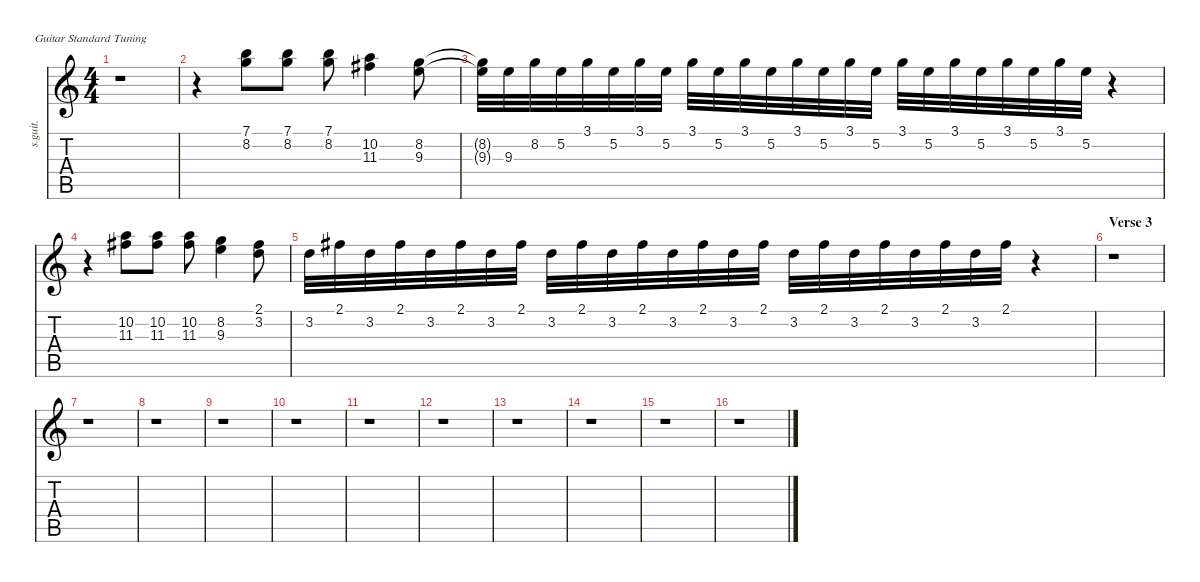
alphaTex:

\defaultSystemsLayout 4
\hideDynamics
\bracketExtendMode nobrackets
\track ("Steel Drums" "s.guit.") {instrument vibraphone}
\staff {score tabs}
\tuning (E4 B3 G3 D3 A2 E2)
\displaytranspose 12
\ts (4 4)
\tempo (120 hide)
\clef g2
\ks c
r.1{dy mf} |
r.4 (7.1 8.2).8 (8.2 7.1).8 (8.2 7.1).8 (11.3{acc #} 10.2).4 (9.3 8.2).8 |
(8.2{t} 9.3{t}).32 9.3.32 8.2.32 5.2.32 3.1.32 5.2.32 3.1.32 5.2.32 3.1.32 5.2.32 3.1.32 5.2.32 3.1.32 5.2.32 3.1.32 5.2.32 3.1.32 5.2.32 3.1.32 5.2.32 3.1.32 5.2.32 3.1.32 5.2.32 r.4 |
r.4 (10.2 11.3{acc #}).8 (10.2 11.3{acc #}).8 (10.2 11.3{acc #}).8 (8.2 9.3).4 (2.1{acc #} 3.2).8 |
3.2.32 2.1{acc #}.32 3.2.32 2.1{acc #}.32 3.2.32 2.1{acc #}.32 3.2.32 2.1{acc #}.32 3.2.32 2.1{acc #}.32 3.2.32 2.1{acc #}.32 3.2.32 2.1{acc #}.32 3.2.32 2.1{acc #}.32 3.2.32 2.1{acc #}.32 3.2.32 2.1{acc #}.32 3.2.32 2.1{acc #}.32 3.2.32 2.1{acc #}.32 r.4 |
\section ("" "Verse 3")
r.1 |
r.1 |
r.1 |
r.1 |
r.1 |
r.1 |
r.1 |
r.1 |
r.1 |
r.1 |
r.1
